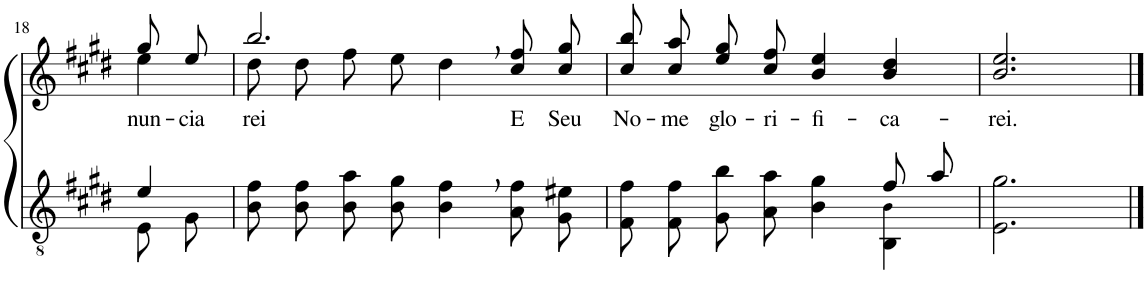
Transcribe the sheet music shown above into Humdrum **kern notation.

**kern	**kern	**text
*part2	*part1	*part1
*staff2	*staff1	*staff1
*I"Parte III e IV	*I"Parte I e II	*
!!LO:PB:g=z
*clefGv2	*clefG2	*
*Trd5c9	*Trd5c9	*
*k[f#c#g#d#]	*k[f#c#g#d#]	*
*M4/4	*M4/4	*
=18	=18	=18
*^	*^	*
!	!	!	!	!LO:LY:b
4e/	8E\L	8gg#/L	4ee\	-nun-
!	!	!	!	!LO:LY:b
.	8G#\J	8ee/J	.	-cia-
=19	=19	=19	=19	=19
!	!	!	!	!LO:LY:b
*v	*v	*	*	*
8B\ 8f#\L	2.bb,/	8dd#\L	-rei
8B\ 8f#\J	.	8dd#\J	.
8B\ 8a\L	.	8ff#\L	.
8B\ 8g#\J	.	8ee\J	.
4B\, 4f#\,	.	4dd#\	.
!	!	!	!LO:LY:b
8A\ 8f#\L	8cc#\ 8ff#\L	4ryy	E
!	!	!	!LO:LY:b
8G#\ 8e#X\J	8cc#\ 8gg#\J	.	Seu
*	*v	*v	*
=20	=20	=20
*^	*	*
!	!	!	!LO:LY:b
2ryy	8F#\ 8f#\L	8cc#\ 8bb\L	No-
!	!	!	!LO:LY:b
.	8F#\ 8f#\J	8cc#\ 8aa\J	-me
!	!	!	!LO:LY:b
.	8G#\ 8b\L	8ee\ 8gg#\L	glo-
!	!	!	!LO:LY:b
.	8A\ 8a\J	8cc#\ 8ff#\J	-ri-
!	!	!	!LO:LY:b
4ryy	4B\ 4g#\	4b/ 4ee/	-fi-
!	!	!	!LO:LY:b
8f#/L	4BB\ 4B!\	4b/ 4dd#/	-ca-
8a/J	.	.	.
*v	*v	*	*
=21	=21	=21
!	!	!LO:LY:b
2.E\ 2.g#\	2.b/ 2.ee/	-rei.
==	==	==
*-	*-	*-
